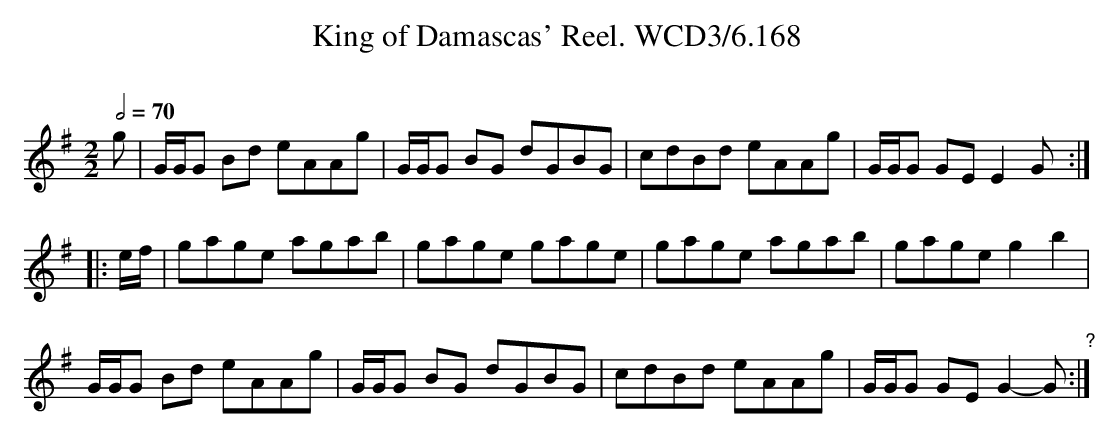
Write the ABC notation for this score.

X:1
T:King of Damascas' Reel. WCD3/6.168
O:
M:2/2
L:1/8
Q:1/2=70
K:G
g|G/G/G Bd eAAg|G/G/G BG dGBG|cdBd eAAg|G/G/G GE E2 G:|
|:e/f/|gage agab|gage gage|gage agab|gage g2b2|
G/G/G Bd eAAg|G/G/G BG dGBG|cdBd eAAg|G/G/G GE G2-G "?":|
